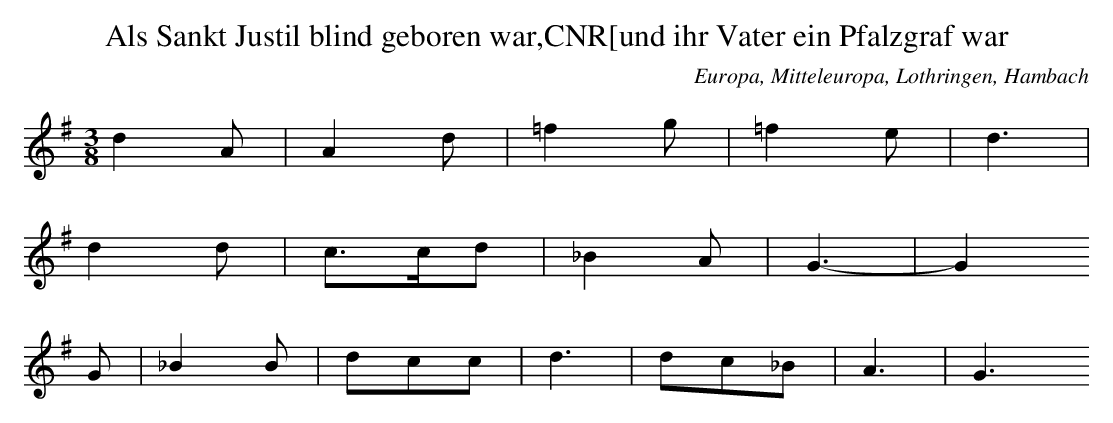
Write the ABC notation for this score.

X:1
T: Als Sankt Justil blind geboren war,CNR[und ihr Vater ein Pfalzgraf war
O: Europa, Mitteleuropa, Lothringen, Hambach
M: 3/8
L: 1/16
K: G
d4A2 | A4d2 | =f4g2 | =f4e2 | d6 |
d4d2 | c3cd2 | _B4A2 | G6- | G4
G2 | _B4B2 | d2c2c2 | d6 | d2c2_B2 | A6 | G6
